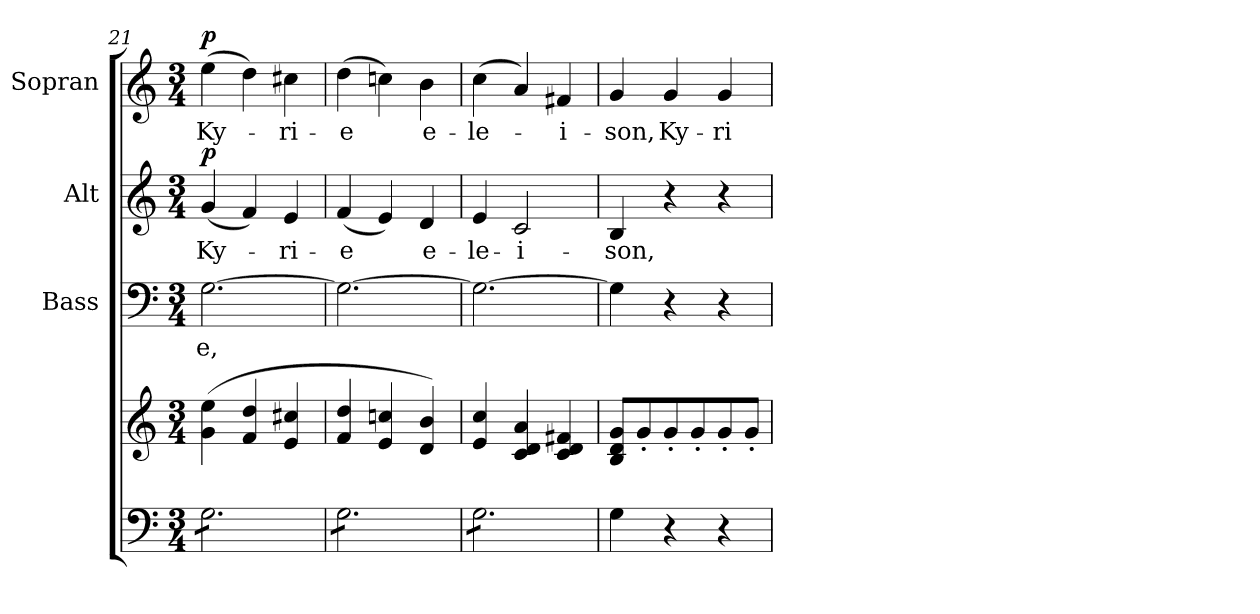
**kern	**kern	**kern	**text	**kern	**text	**dynam	**kern	**text	**dynam
*part4	*part4	*part3	*part3	*part2	*part2	*part2	*part1	*part1	*part1
*staff5	*staff4	*staff3	*staff3	*staff2	*staff2	*staff2	*staff1	*staff1	*staff1
*	*	*I"Bass	*	*I"Alt	*	*	*I"Sopran	*	*
*	*	*I'B.	*	*I'A.	*	*	*I'S.	*	*
*clefF4	*clefG2	*clefF4	*	*clefG2	*	*	*clefG2	*	*
*k[]	*k[]	*k[]	*	*k[]	*	*	*k[]	*	*
*C:	*C:	*C:	*	*C:	*	*	*C:	*	*
*M3/4	*M3/4	*M3/4	*	*M3/4	*	*	*M3/4	*	*
=21	=21	=21	=21	=21	=21	=21	=21	=21	=21
!	!	!	!LO:LY:b	!	!LO:LY:b	!LO:DY:a	!	!LO:LY:b	!LO:DY:a
*tremolo	*	*	*	*	*	*	*	*	*
8G\L	(>4g\ 4ee\	[2.G\	-e,	(<4g/	Ky-	p	(>4ee\	Ky-	p
8G\	.	.	.	.	.	.	.	.	.
8G\	4f/ 4dd/	.	.	4f/)	.	.	4dd\)	.	.
8G\	.	.	.	.	.	.	.	.	.
!	!	!	!	!	!LO:LY:b	!	!	!LO:LY:b	!
8G\	4e/ 4cc#X/	.	.	4e/	-ri-	.	4cc#X\	-ri-	.
8G\J	.	.	.	.	.	.	.	.	.
=22	=22	=22	=22	=22	=22	=22	=22	=22	=22
!	!	!	!	!	!LO:LY:b	!	!	!LO:LY:b	!
8G\L	4f/ 4dd/	2.G\_	.	(<4f/	-e	.	(>4dd\	-e	.
8G\	.	.	.	.	.	.	.	.	.
8G\	4e/ 4ccn/	.	.	4e/)	.	.	4ccn\)	.	.
8G\	.	.	.	.	.	.	.	.	.
!	!	!	!	!	!LO:LY:b	!	!	!LO:LY:b	!
8G\	4d/ 4b/)	.	.	4d/	e-	.	4b\	e-	.
8G\J	.	.	.	.	.	.	.	.	.
=23	=23	=23	=23	=23	=23	=23	=23	=23	=23
!	!	!	!	!	!LO:LY:b	!	!	!LO:LY:b	!
8G\L	4e/ 4cc/	2.G\_	.	4e/	-le-	.	(>4cc\	-le-	.
8G\	.	.	.	.	.	.	.	.	.
!	!	!	!	!	!LO:LY:b	!	!	!	!
8G\	4c/ 4d/ 4a/	.	.	2c/	-i-	.	4a/)	.	.
8G\	.	.	.	.	.	.	.	.	.
!	!	!	!	!	!	!	!	!LO:LY:b	!
8G\	4c/ 4d/ 4f#X/	.	.	.	.	.	4f#X/	-i-	.
8G\J	.	.	.	.	.	.	.	.	.
*Xtremolo	*	*	*	*	*	*	*	*	*
=24	=24	=24	=24	=24	=24	=24	=24	=24	=24
!	!	!	!	!	!LO:LY:b	!	!	!LO:LY:b	!
4G\	8B/ 8d/ 8g/L	4G\]	.	4B/	-son,	.	4g/	-son,	.
.	8g'</	.	.	.	.	.	.	.	.
!	!	!	!	!	!	!	!	!LO:LY:b	!
4r	8g'</	4r	.	4r	.	.	4g/	Ky-	.
.	8g'</	.	.	.	.	.	.	.	.
!	!	!	!	!	!	!	!	!LO:LY:b	!
4r	8g'</	4r	.	4r	.	.	4g/	-ri-	.
.	8g'</J	.	.	.	.	.	.	.	.
=	=	=	=	=	=	=	=	=	=
*-	*-	*-	*-	*-	*-	*-	*-	*-	*-
